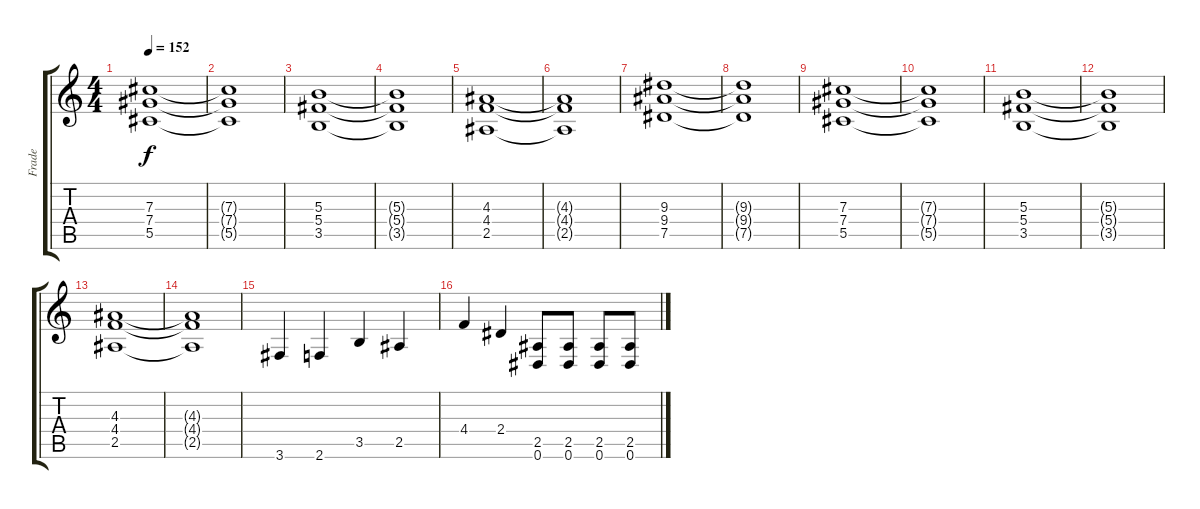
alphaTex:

\track ("Frade" "Frade") {instrument distortionguitar}
\staff {score tabs}
\tuning (Eb4 Bb3 Gb3 Db3 Ab2 Eb2) {hide}
\ts (4 4)
\tempo 152
\clef g2
\ks c
(7.3 7.4 5.5).1{dy f} |
(7.3{t} 7.4{t} 5.5{t}).1 |
(5.3 5.4 3.5).1 |
(5.3{t} 5.4{t} 3.5{t}).1 |
(4.3 4.4 2.5).1 |
(4.3{t} 4.4{t} 2.5{t}).1 |
(9.3 9.4 7.5).1 |
(9.3{t} 9.4{t} 7.5{t}).1 |
(7.3 7.4 5.5).1 |
(7.3{t} 7.4{t} 5.5{t}).1 |
(5.3 5.4 3.5).1 |
(5.3{t} 5.4{t} 3.5{t}).1 |
(4.3 4.4 2.5).1 |
(4.3{t} 4.4{t} 2.5{t}).1 |
3.6.4 2.6.4 3.5.4 2.5.4 |
4.4.4 2.4.4 (2.5 0.6).8 (2.5 0.6).8 (2.5 0.6).8 (2.5 0.6).8
